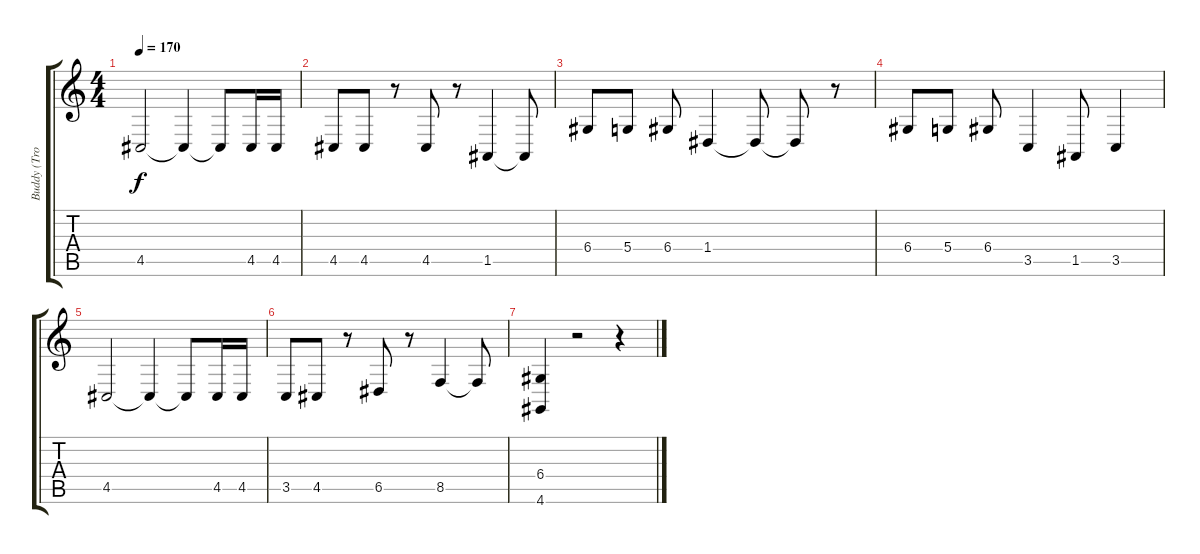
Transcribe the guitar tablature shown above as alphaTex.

\track ("Buddy (Trombone)" "Buddy (Tro") {instrument trombone}
\staff {score tabs}
\tuning (E4 B3 G3 D3 A2 E2) {hide}
\ts (4 4)
\tempo 170
\clef g2
\ks c
4.5.2{dy f} 4.5{t}.4 4.5{t}.8 4.5.16 4.5.16 |
4.5.8 4.5.8 r.8 4.5.8 r.8 1.5.4 1.5{t}.8 |
6.4.8 5.4.8 6.4.8 1.4.4 1.4{t}.8 1.4{t}.8 r.8 |
6.4.8 5.4.8 6.4.8 3.5.4 1.5.8 3.5.4 |
4.5.2 4.5{t}.4 4.5{t}.8 4.5.16 4.5.16 |
3.5.8 4.5.8 r.8 6.5.8 r.8 8.5.4 8.5{t}.8 |
(6.4 4.6).4 r.2 r.4
